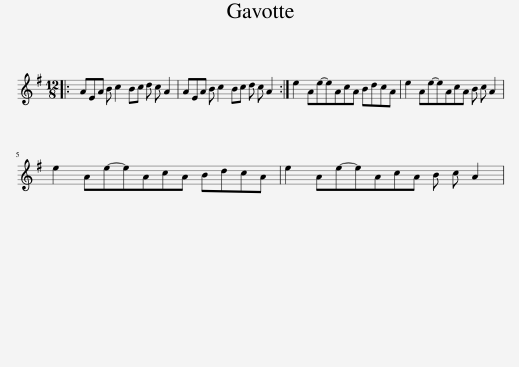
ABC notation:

X:1
L:1/8
M:12/8
I:linebreak $
K:G
V:1 treble
V:1
|: AEA B c2 Bc d c A2 | AEA B c2 Bc d c A2 :| e2 Ae-eAcA BdcA | e2 Ae-eAcA B c A2 |$ e2 Ae-eAcA BdcA | %5
 e2 Ae-eAcA B c A2 | %6
